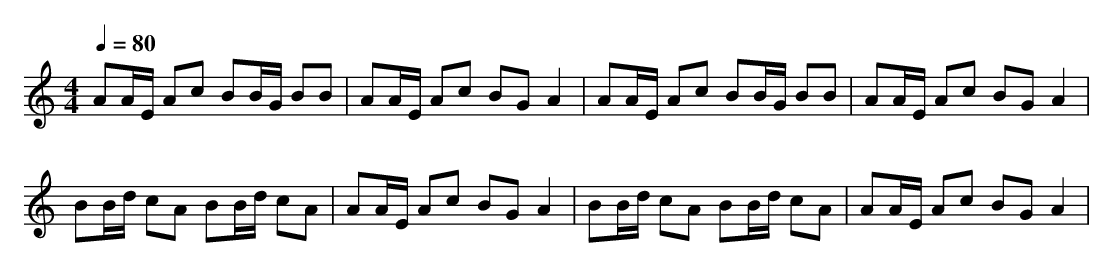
X:1
T:
M: 4/4
L: 1/8
Q:1/4=80
K:C % 0 sharps
AA/2E/2 Ac BB/2G/2 BB|AA/2E/2 Ac BG A2|AA/2E/2 Ac BB/2G/2 BB|AA/2E/2 Ac BG A2|
BB/2d/2 cA BB/2d/2 cA|AA/2E/2 Ac BG A2|BB/2d/2 cA BB/2d/2 cA|AA/2E/2 Ac BG A2|
